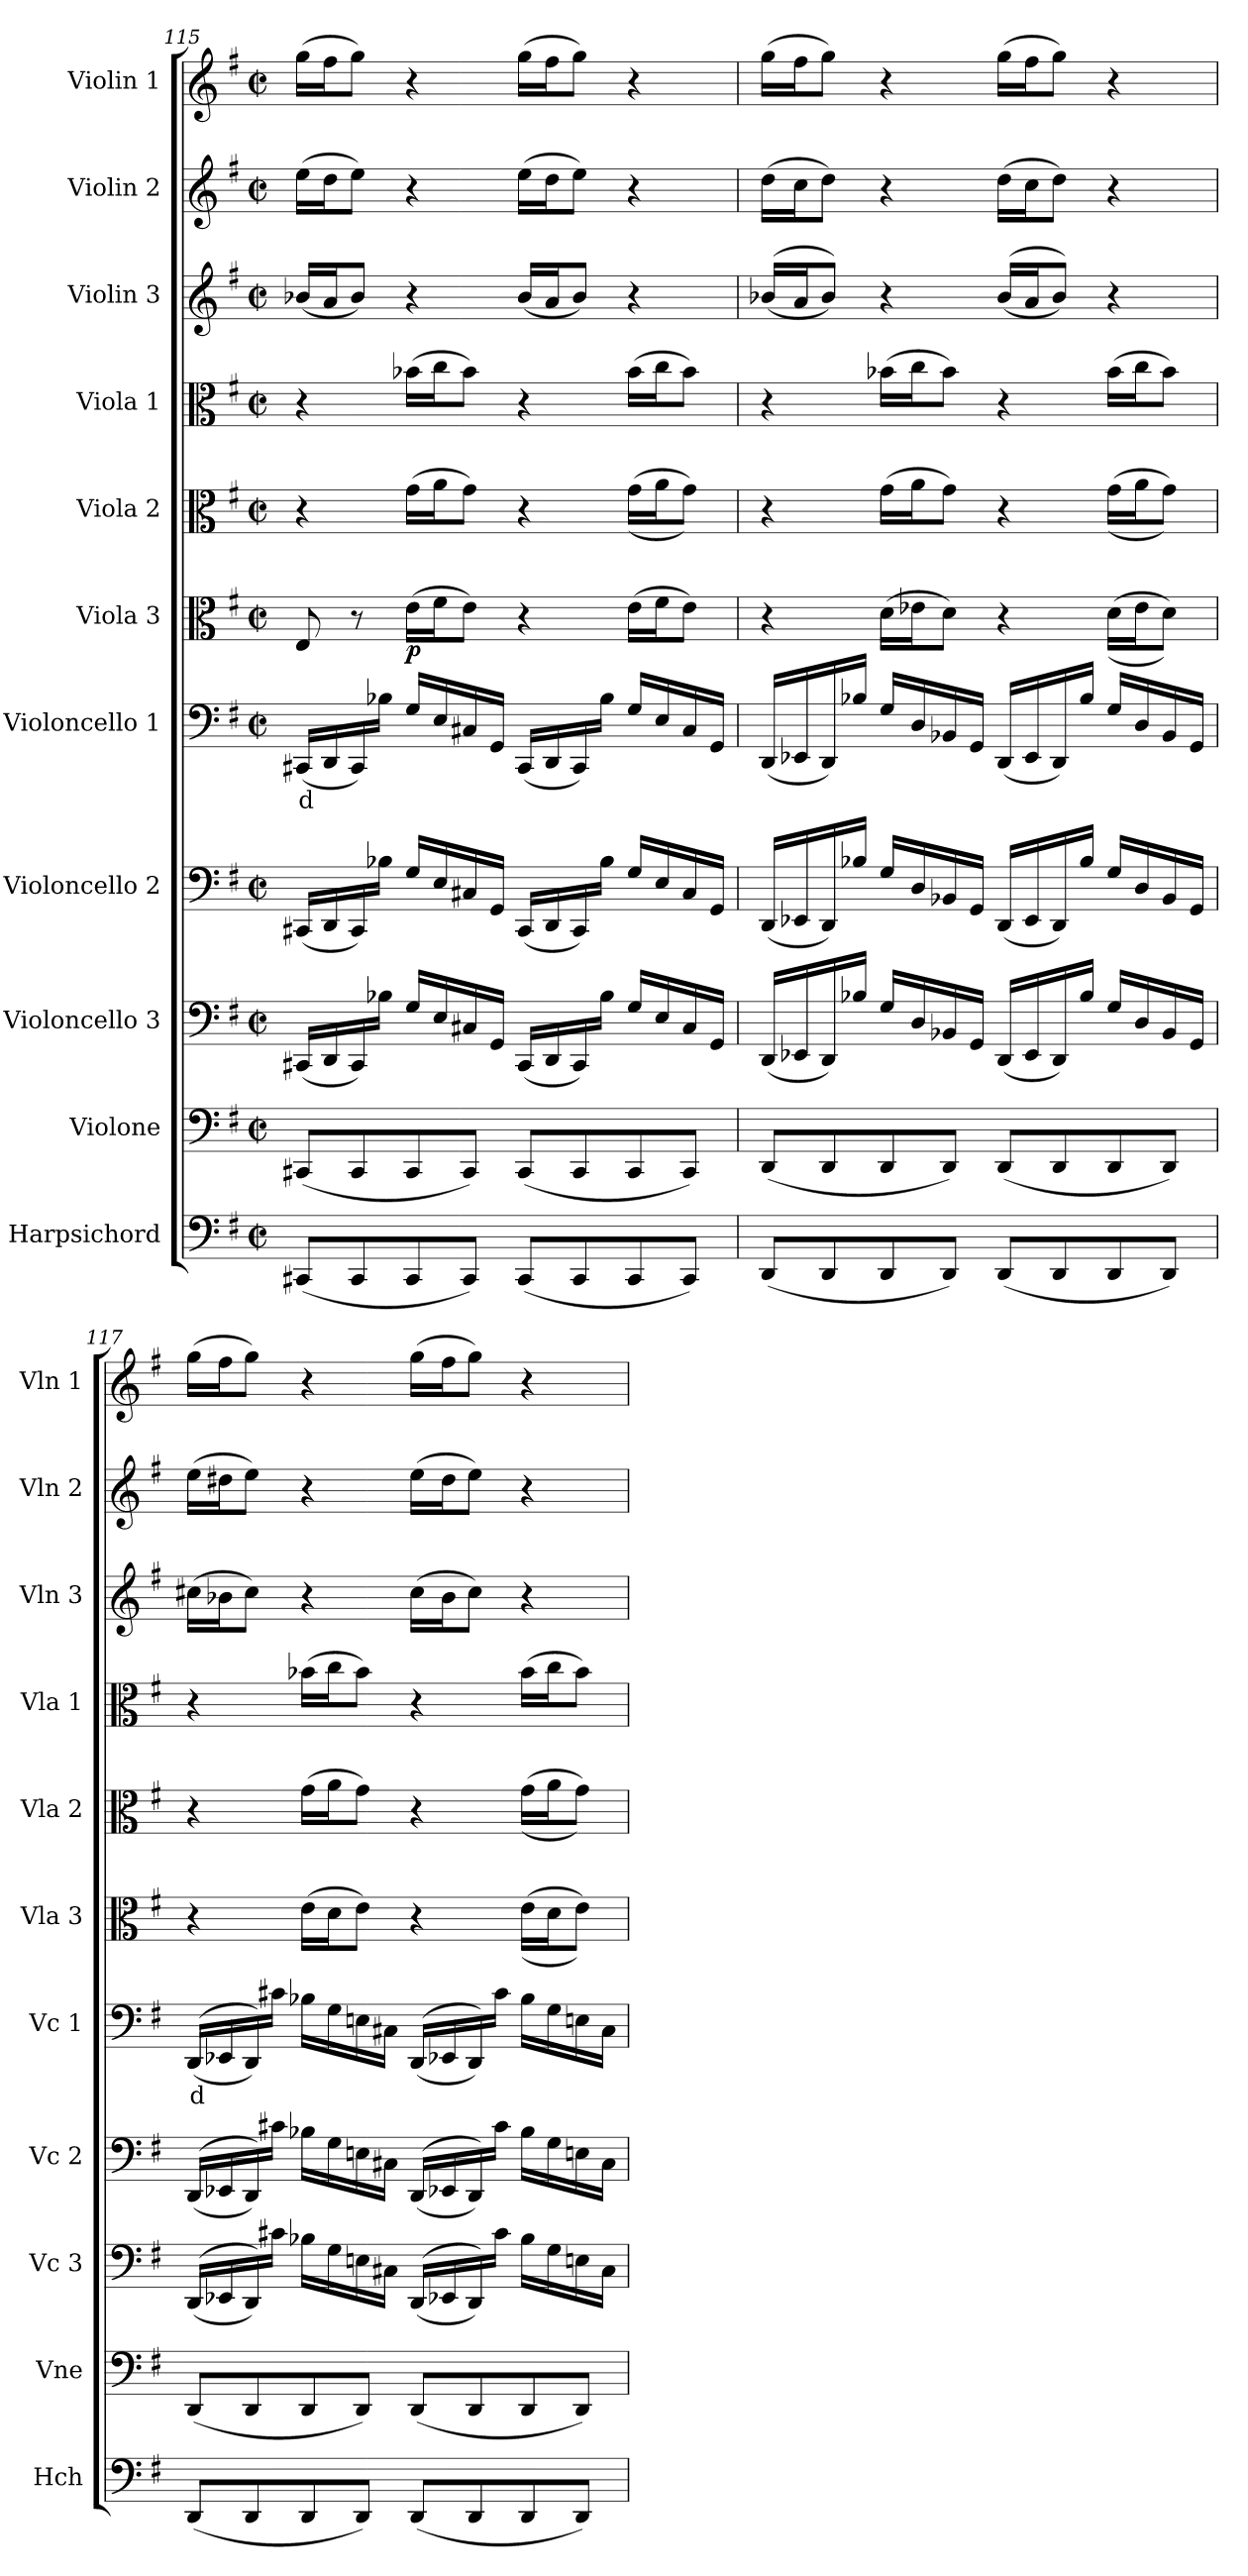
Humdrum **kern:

**kern	**kern	**kern	**kern	**kern	**text	**kern	**dynam	**kern	**kern	**kern	**kern	**kern
*part11	*part10	*part9	*part8	*part7	*part7	*part6	*part6	*part5	*part4	*part3	*part2	*part1
*staff11	*staff10	*staff9	*staff8	*staff7	*staff7	*staff6	*staff6	*staff5	*staff4	*staff3	*staff2	*staff1
*I"Harpsichord	*I"Violone	*I"Violoncello 3	*I"Violoncello 2	*I"Violoncello 1	*	*I"Viola 3	*	*I"Viola 2	*I"Viola 1	*I"Violin 3	*I"Violin 2	*I"Violin 1
*I'Hch	*I'Vne	*I'Vc 3	*I'Vc 2	*I'Vc 1	*	*I'Vla 3	*	*I'Vla 2	*I'Vla 1	*I'Vln 3	*I'Vln 2	*I'Vln 1
!!LO:PB:g=z
*clefF4	*clefF4	*clefF4	*clefF4	*clefF4	*	*clefC3	*	*clefC3	*clefC3	*clefG2	*clefG2	*clefG2
*	*ITrd7c12	*	*	*	*	*	*	*	*	*	*	*
*k[f#]	*k[f#]	*k[f#]	*k[f#]	*k[f#]	*	*k[f#]	*	*k[f#]	*k[f#]	*k[f#]	*k[f#]	*k[f#]
*M4/4	*M4/4	*M4/4	*M4/4	*M4/4	*	*M4/4	*	*M4/4	*M4/4	*M4/4	*M4/4	*M4/4
*met(c|)	*met(c|)	*met(c|)	*met(c|)	*met(c|)	*	*met(c|)	*	*met(c|)	*met(c|)	*met(c|)	*met(c|)	*met(c|)
=115	=115	=115	=115	=115	=115	=115	=115	=115	=115	=115	=115	=115
!	!	!	!	!	!LO:LY:b:color=#FF0000	!	!	!	!	!	!	!
(8CC#X/L	(8CCC#X/L	(16CC#X/LL	(16CC#X/LL	(16CC#X/LL	d	8E/	.	4r	4r	(16b-X/LL	(16ee\LL	(16gg\LL
.	.	16DD/	16DD/	16DD/	.	.	.	.	.	16a/J	16dd\J	16ff#\J
8CC#/	8CCC#/	16CC#/)	16CC#/)	16CC#/)	.	8r	.	.	.	8b-/J)	8ee\J)	8gg\J)
.	.	16B-X\JJ	16B-X\JJ	16B-X\JJ	.	.	.	.	.	.	.	.
!	!	!	!	!	!	!	!LO:DY:b	!	!	!	!	!
8CC#/	8CCC#/	16G/LL	16G/LL	16G/LL	.	(16e\LL	p	(16g\LL	(16b-X\LL	4r	4r	4r
.	.	16E/	16E/	16E/	.	16f#\J	.	16a\J	16cc\J	.	.	.
8CC#/J)	8CCC#/J)	16C#X/	16C#X/	16C#X/	.	8e\J)	.	8g\J)	8b-\J)	.	.	.
.	.	16GG/JJ	16GG/JJ	16GG/JJ	.	.	.	.	.	.	.	.
(8CC#/L	(8CCC#/L	(16CC#/LL	(16CC#/LL	(16CC#/LL	.	4r	.	4r	4r	(16b-/LL	(16ee\LL	(16gg\LL
.	.	16DD/	16DD/	16DD/	.	.	.	.	.	16a/J	16dd\J	16ff#\J
8CC#/	8CCC#/	16CC#/)	16CC#/)	16CC#/)	.	.	.	.	.	8b-/J)	8ee\J)	8gg\J)
.	.	16B-\JJ	16B-\JJ	16B-\JJ	.	.	.	.	.	.	.	.
8CC#/	8CCC#/	16G/LL	16G/LL	16G/LL	.	(16e\LL	.	((16g\LL	(16b-\LL	4r	4r	4r
.	.	16E/	16E/	16E/	.	16f#\J	.	16a\J	16cc\J	.	.	.
8CC#/J)	8CCC#/J)	16C#/	16C#/	16C#/	.	8e\J)	.	8g\J))	8b-\J)	.	.	.
.	.	16GG/JJ	16GG/JJ	16GG/JJ	.	.	.	.	.	.	.	.
=116	=116	=116	=116	=116	=116	=116	=116	=116	=116	=116	=116	=116
(8DD/L	(8DDD/L	(16DD/LL	(16DD/LL	(16DD/LL	.	4r	.	4r	4r	((16b-X/LL	(16dd\LL	(16gg\LL
.	.	16EE-X/	16EE-X/	16EE-X/	.	.	.	.	.	16a/J	16cc\J	16ff#\J
8DD/	8DDD/	16DD/)	16DD/)	16DD/)	.	.	.	.	.	8b-/J))	8dd\J)	8gg\J)
.	.	16B-X\JJ	16B-X\JJ	16B-X\JJ	.	.	.	.	.	.	.	.
8DD/	8DDD/	16G/LL	16G/LL	16G/LL	.	(16d\LL	.	(16g\LL	(16b-X\LL	4r	4r	4r
.	.	16D/	16D/	16D/	.	16e-X\J	.	16a\J	16cc\J	.	.	.
8DD/J)	8DDD/J)	16BB-X/	16BB-X/	16BB-X/	.	8d\J)	.	8g\J)	8b-\J)	.	.	.
.	.	16GG/JJ	16GG/JJ	16GG/JJ	.	.	.	.	.	.	.	.
(8DD/L	(8DDD/L	(16DD/LL	(16DD/LL	(16DD/LL	.	4r	.	4r	4r	((16b-/LL	(16dd\LL	(16gg\LL
.	.	16EE-/	16EE-/	16EE-/	.	.	.	.	.	16a/J	16cc\J	16ff#\J
8DD/	8DDD/	16DD/)	16DD/)	16DD/)	.	.	.	.	.	8b-/J))	8dd\J)	8gg\J)
.	.	16B-\JJ	16B-\JJ	16B-\JJ	.	.	.	.	.	.	.	.
8DD/	8DDD/	16G/LL	16G/LL	16G/LL	.	((16d\LL	.	((16g\LL	(16b-\LL	4r	4r	4r
.	.	16D/	16D/	16D/	.	16e-\J	.	16a\J	16cc\J	.	.	.
8DD/J)	8DDD/J)	16BB-/	16BB-/	16BB-/	.	8d\J))	.	8g\J))	8b-\J)	.	.	.
.	.	16GG/JJ	16GG/JJ	16GG/JJ	.	.	.	.	.	.	.	.
!!LO:PB:g=z
=117	=117	=117	=117	=117	=117	=117	=117	=117	=117	=117	=117	=117
!	!	!	!	!	!LO:LY:b:color=#FF0000	!	!	!	!	!	!	!
(8DD/L	(8DDD/L	((16DD/LL	((16DD/LL	((16DD/LL	d	4r	.	4r	4r	(16cc#X\LL	(16ee\LL	(16gg\LL
.	.	16EE-X/	16EE-X/	16EE-X/	.	.	.	.	.	16b-X\J	16dd#X\J	16ff#\J
8DD/	8DDD/	16DD/))	16DD/))	16DD/))	.	.	.	.	.	8cc#\J)	8ee\J)	8gg\J)
.	.	16c#X\JJ	16c#X\JJ	16c#X\JJ	.	.	.	.	.	.	.	.
8DD/	8DDD/	16B-X\LL	16B-X\LL	16B-X\LL	.	(16e\LL	.	(16g\LL	(16b-X\LL	4r	4r	4r
.	.	16G\	16G\	16G\	.	16d\J	.	16a\J	16cc\J	.	.	.
8DD/J)	8DDD/J)	16En\	16En\	16En\	.	8e\J)	.	8g\J)	8b-\J)	.	.	.
.	.	16C#X\JJ	16C#X\JJ	16C#X\JJ	.	.	.	.	.	.	.	.
(8DD/L	(8DDD/L	((16DD/LL	((16DD/LL	((16DD/LL	.	4r	.	4r	4r	(16cc#\LL	(16ee\LL	(16gg\LL
.	.	16EE-X/	16EE-X/	16EE-X/	.	.	.	.	.	16b-\J	16dd#\J	16ff#\J
8DD/	8DDD/	16DD/))	16DD/))	16DD/))	.	.	.	.	.	8cc#\J)	8ee\J)	8gg\J)
.	.	16c#\JJ	16c#\JJ	16c#\JJ	.	.	.	.	.	.	.	.
8DD/	8DDD/	16B-\LL	16B-\LL	16B-\LL	.	((16e\LL	.	((16g\LL	(16b-\LL	4r	4r	4r
.	.	16G\	16G\	16G\	.	16d\J	.	16a\J	16cc\J	.	.	.
8DD/J)	8DDD/J)	16En\	16En\	16En\	.	8e\J))	.	8g\J))	8b-\J)	.	.	.
.	.	16C#\JJ	16C#\JJ	16C#\JJ	.	.	.	.	.	.	.	.
=	=	=	=	=	=	=	=	=	=	=	=	=
*-	*-	*-	*-	*-	*-	*-	*-	*-	*-	*-	*-	*-
